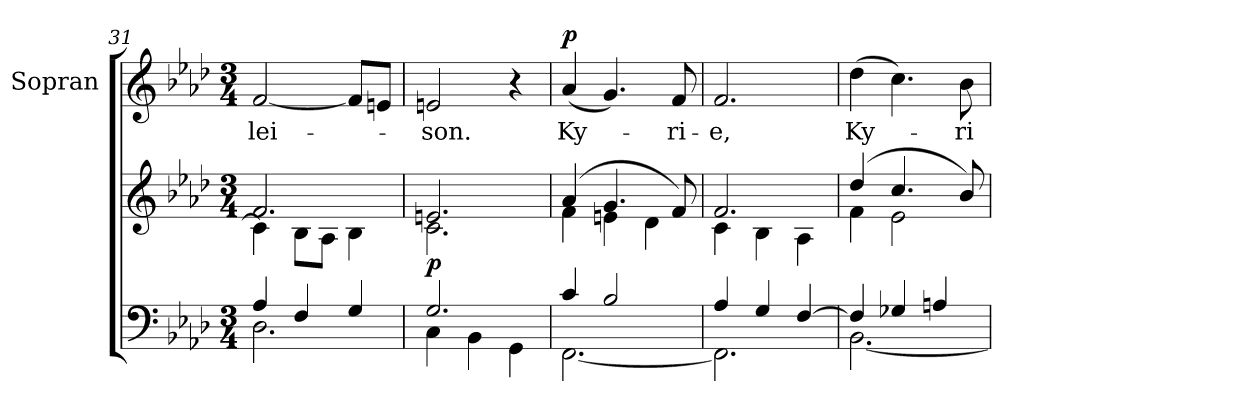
**kern	**kern	**dynam	**kern	**text	**dynam
*part2	*part2	*part2	*part1	*part1	*part1
*staff3	*staff2	*staff2/3	*staff1	*staff1	*staff1
*	*	*	*I"Sopran	*	*
*	*	*	*I'S.	*	*
*clefF4	*clefG2	*	*clefG2	*	*
*k[b-e-a-d-]	*k[b-e-a-d-]	*	*k[b-e-a-d-]	*	*
*A-:	*A-:	*	*A-:	*	*
*M3/4	*M3/4	*	*M3/4	*	*
=31	=31	=31	=31	=31	=31
*^	*^	*	*	*	*
!	!	!	!	!	!	!LO:LY:b	!
4A-/	2.D-\	2.f/	4c\]	.	[2f/	-lei-	.
4F/	.	.	8B-\L	.	.	.	.
.	.	.	8A-\J	.	.	.	.
4G/	.	.	4B-\	.	8f/L]	.	.
.	.	.	.	.	8en/J	.	.
=32	=32	=32	=32	=32	=32	=32	=32
!	!	!	!	!LO:DY:b	!	!LO:LY:b	!
2.G/	4C\	2.en/	2.c\	p	2en/	-son.	.
.	4BB-\	.	.	.	.	.	.
.	4GG\	.	.	.	4r	.	.
=33	=33	=33	=33	=33	=33	=33	=33
!	!	!	!	!	!	!LO:LY:b	!LO:DY:a
4c/	[<2.FF\	(4a-/	4f\	.	(<4a-/	Ky-	p
2B-/	.	4.g/	4en\	.	4.g/)	.	.
.	.	.	4d-\	.	.	.	.
!	!	!	!	!	!	!LO:LY:b	!
.	.	8f/)	.	.	8f/	-ri-	.
=34	=34	=34	=34	=34	=34	=34	=34
!	!	!	!	!	!	!LO:LY:b	!
4A-/	2.FF\]	2.f/	4c\	.	2.f/	-e,	.
4G/	.	.	4B-\	.	.	.	.
[>4F/	.	.	4A-\	.	.	.	.
!!LO:LB:g=z
=35	=35	=35	=35	=35	=35	=35	=35
!	!	!	!	!	!	!LO:LY:b	!
4F/]	[<2.BB-\	(4dd-/	4f\	.	(>4dd-\	Ky-	.
4G-X/	.	4.cc/	2e-\	.	4.cc\)	.	.
4An/	.	.	.	.	.	.	.
!	!	!	!	!	!	!LO:LY:b	!
.	.	8b-/)	.	.	8b-\	-ri-	.
*v	*v	*	*	*	*	*	*
*	*v	*v	*	*	*	*
=	=	=	=	=	=
*-	*-	*-	*-	*-	*-
